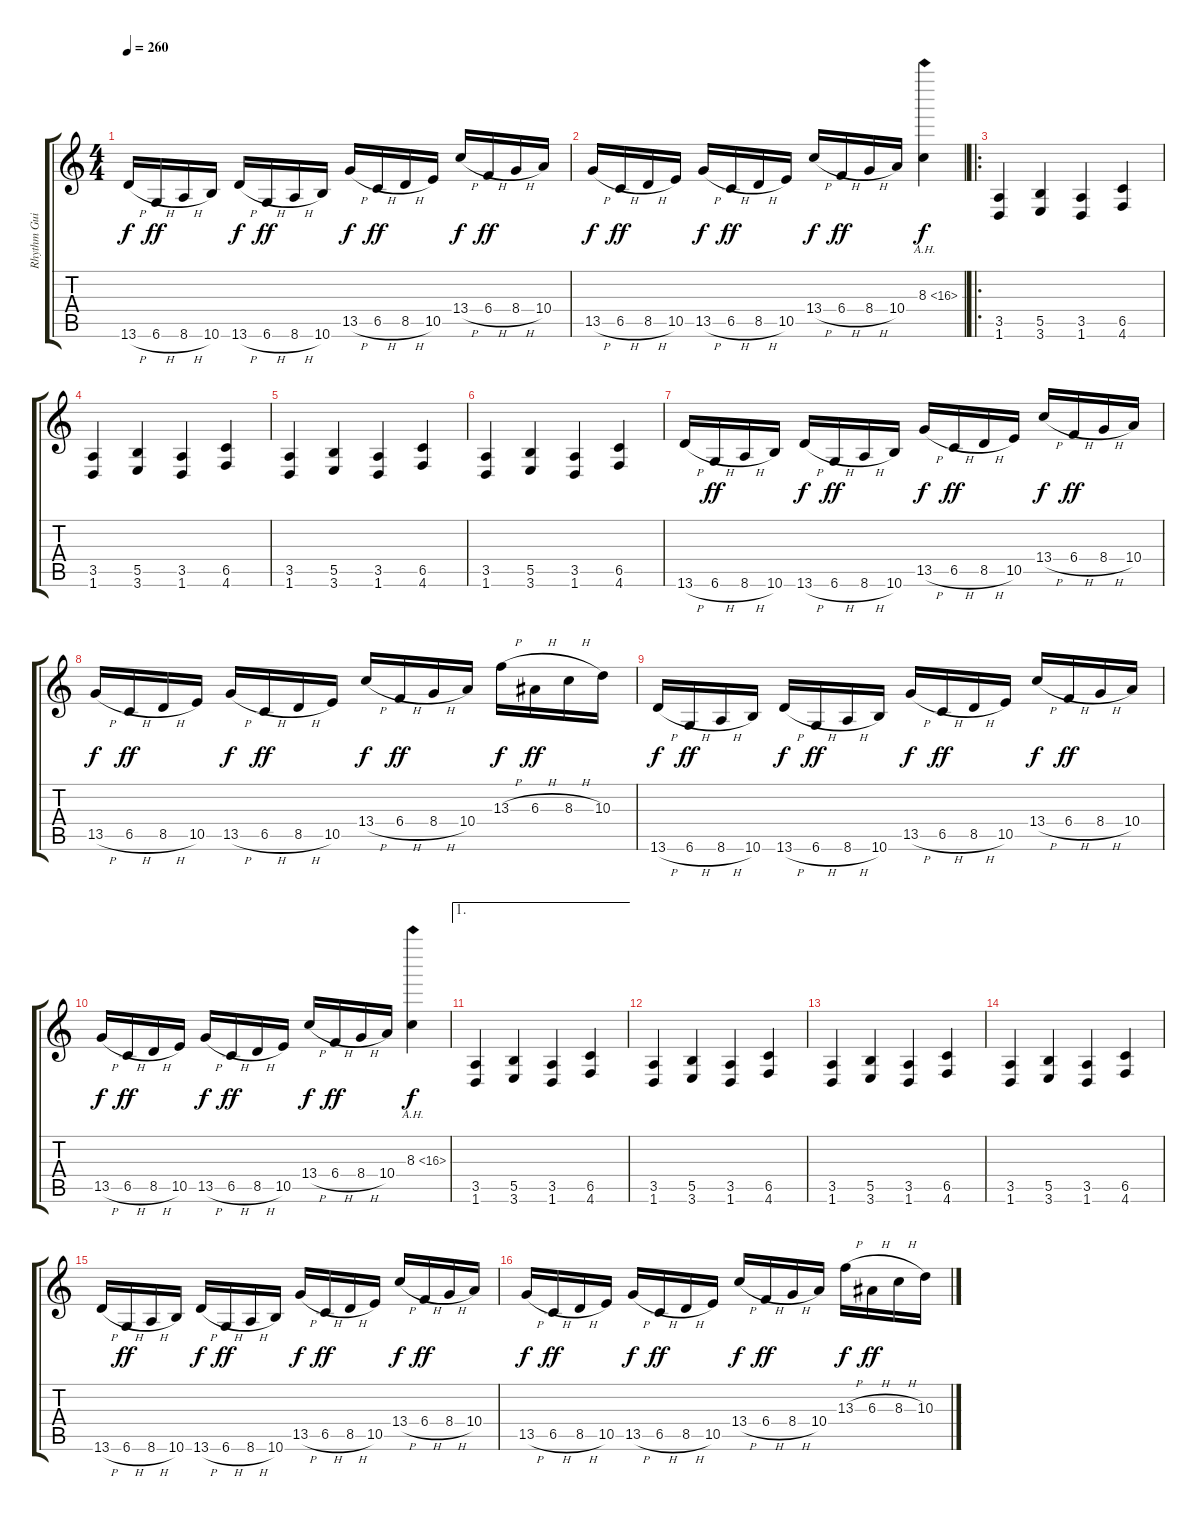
\track ("Rhythm Guitar" "Rhythm Gui") {instrument overdrivenguitar}
\staff {score tabs}
\tuning (Db4 Ab3 E3 B2 Gb2 Db2) {hide}
\ts (4 4)
\tempo 260
\clef g2
\ks c
13.6{h}.16{dy f} 6.6{h}.16{dy ff} 8.6{h}.16 10.6.16 13.6{h}.16{dy f} 6.6{h}.16{dy ff} 8.6{h}.16 10.6.16 13.5{h}.16{dy f} 6.5{h}.16{dy ff} 8.5{h}.16 10.5.16 13.4{h}.16{dy f} 6.4{h}.16{dy ff} 8.4{h}.16 10.4.16 |
13.5{h}.16{dy f} 6.5{h}.16{dy ff} 8.5{h}.16 10.5.16 13.5{h}.16{dy f} 6.5{h}.16{dy ff} 8.5{h}.16 10.5.16 13.4{h}.16{dy f} 6.4{h}.16{dy ff} 8.4{h}.16 10.4.16 8.3{ah 8}.4{dy f} |
\ro
(3.5 1.6).4 (5.5 3.6).4 (3.5 1.6).4 (6.5 4.6).4 |
(3.5 1.6).4 (5.5 3.6).4 (3.5 1.6).4 (6.5 4.6).4 |
(3.5 1.6).4 (5.5 3.6).4 (3.5 1.6).4 (6.5 4.6).4 |
(3.5 1.6).4 (5.5 3.6).4 (3.5 1.6).4 (6.5 4.6).4 |
13.6{h}.16 6.6{h}.16{dy ff} 8.6{h}.16 10.6.16 13.6{h}.16{dy f} 6.6{h}.16{dy ff} 8.6{h}.16 10.6.16 13.5{h}.16{dy f} 6.5{h}.16{dy ff} 8.5{h}.16 10.5.16 13.4{h}.16{dy f} 6.4{h}.16{dy ff} 8.4{h}.16 10.4.16 |
13.5{h}.16{dy f} 6.5{h}.16{dy ff} 8.5{h}.16 10.5.16 13.5{h}.16{dy f} 6.5{h}.16{dy ff} 8.5{h}.16 10.5.16 13.4{h}.16{dy f} 6.4{h}.16{dy ff} 8.4{h}.16 10.4.16 13.3{h}.16{dy f} 6.3{h}.16{dy ff} 8.3{h}.16 10.3.16 |
13.6{h}.16{dy f} 6.6{h}.16{dy ff} 8.6{h}.16 10.6.16 13.6{h}.16{dy f} 6.6{h}.16{dy ff} 8.6{h}.16 10.6.16 13.5{h}.16{dy f} 6.5{h}.16{dy ff} 8.5{h}.16 10.5.16 13.4{h}.16{dy f} 6.4{h}.16{dy ff} 8.4{h}.16 10.4.16 |
13.5{h}.16{dy f} 6.5{h}.16{dy ff} 8.5{h}.16 10.5.16 13.5{h}.16{dy f} 6.5{h}.16{dy ff} 8.5{h}.16 10.5.16 13.4{h}.16{dy f} 6.4{h}.16{dy ff} 8.4{h}.16 10.4.16 8.3{ah 8}.4{dy f} |
\ae 1
(3.5 1.6).4 (5.5 3.6).4 (3.5 1.6).4 (6.5 4.6).4 |
(3.5 1.6).4 (5.5 3.6).4 (3.5 1.6).4 (6.5 4.6).4 |
(3.5 1.6).4 (5.5 3.6).4 (3.5 1.6).4 (6.5 4.6).4 |
(3.5 1.6).4 (5.5 3.6).4 (3.5 1.6).4 (6.5 4.6).4 |
13.6{h}.16 6.6{h}.16{dy ff} 8.6{h}.16 10.6.16 13.6{h}.16{dy f} 6.6{h}.16{dy ff} 8.6{h}.16 10.6.16 13.5{h}.16{dy f} 6.5{h}.16{dy ff} 8.5{h}.16 10.5.16 13.4{h}.16{dy f} 6.4{h}.16{dy ff} 8.4{h}.16 10.4.16 |
13.5{h}.16{dy f} 6.5{h}.16{dy ff} 8.5{h}.16 10.5.16 13.5{h}.16{dy f} 6.5{h}.16{dy ff} 8.5{h}.16 10.5.16 13.4{h}.16{dy f} 6.4{h}.16{dy ff} 8.4{h}.16 10.4.16 13.3{h}.16{dy f} 6.3{h}.16{dy ff} 8.3{h}.16 10.3.16
